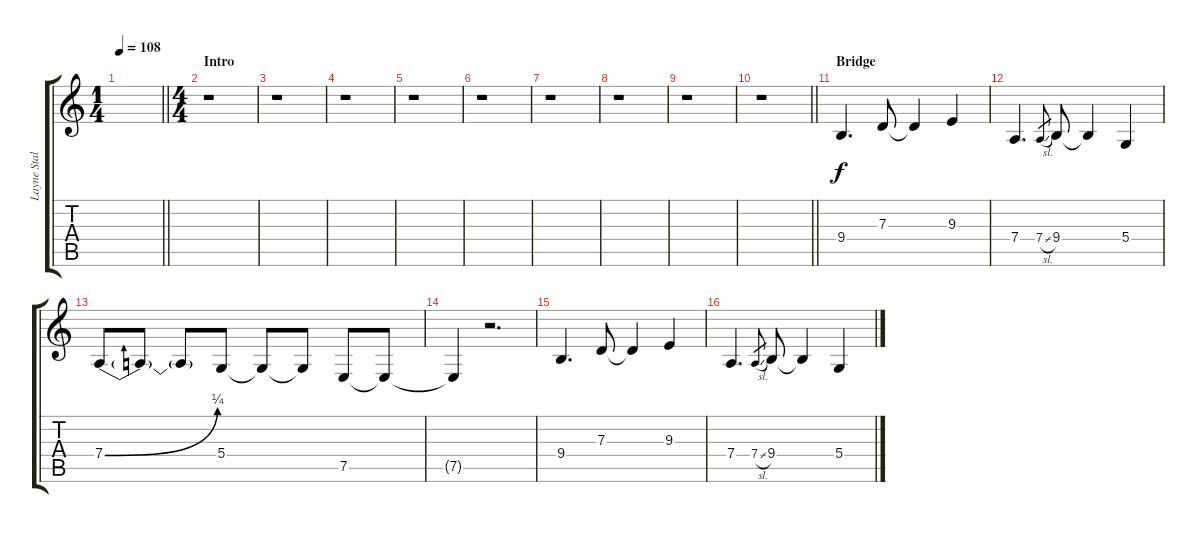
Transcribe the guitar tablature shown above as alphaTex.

\track ("Layne Staley- Vocals" "Layne Stal") {instrument lead2sawtooth}
\staff {score tabs}
\tuning (E4 B3 G3 D3 A2 E2) {hide}
\ts (1 4)
\tempo 108
\clef g2
\barLineRight lightlight
\ks c
|
\ts (4 4)
\section ("" "Intro")
r.1 |
r.1 |
r.1 |
r.1 |
r.1 |
r.1 |
r.1 |
r.1 |
\barLineRight lightlight
r.1 |
\section ("" "Bridge")
9.4.4{d} 7.3.8 7.3{t}.4 9.3.4 |
7.4.4{d} 7.4{sl}.8{gr} 9.4.8 9.4{t}.4 5.4.4 |
7.4{be (bend 0 0 60 1)}.8 7.4{t}.8 7.4{t}.8 5.4.8 5.4{t}.8 5.4{t}.8 7.5.8 7.5{t}.8 |
7.5{t}.4 r.2{d} |
9.4.4{d} 7.3.8 7.3{t}.4 9.3.4 |
7.4.4{d} 7.4{sl}.8{gr} 9.4.8 9.4{t}.4 5.4.4
